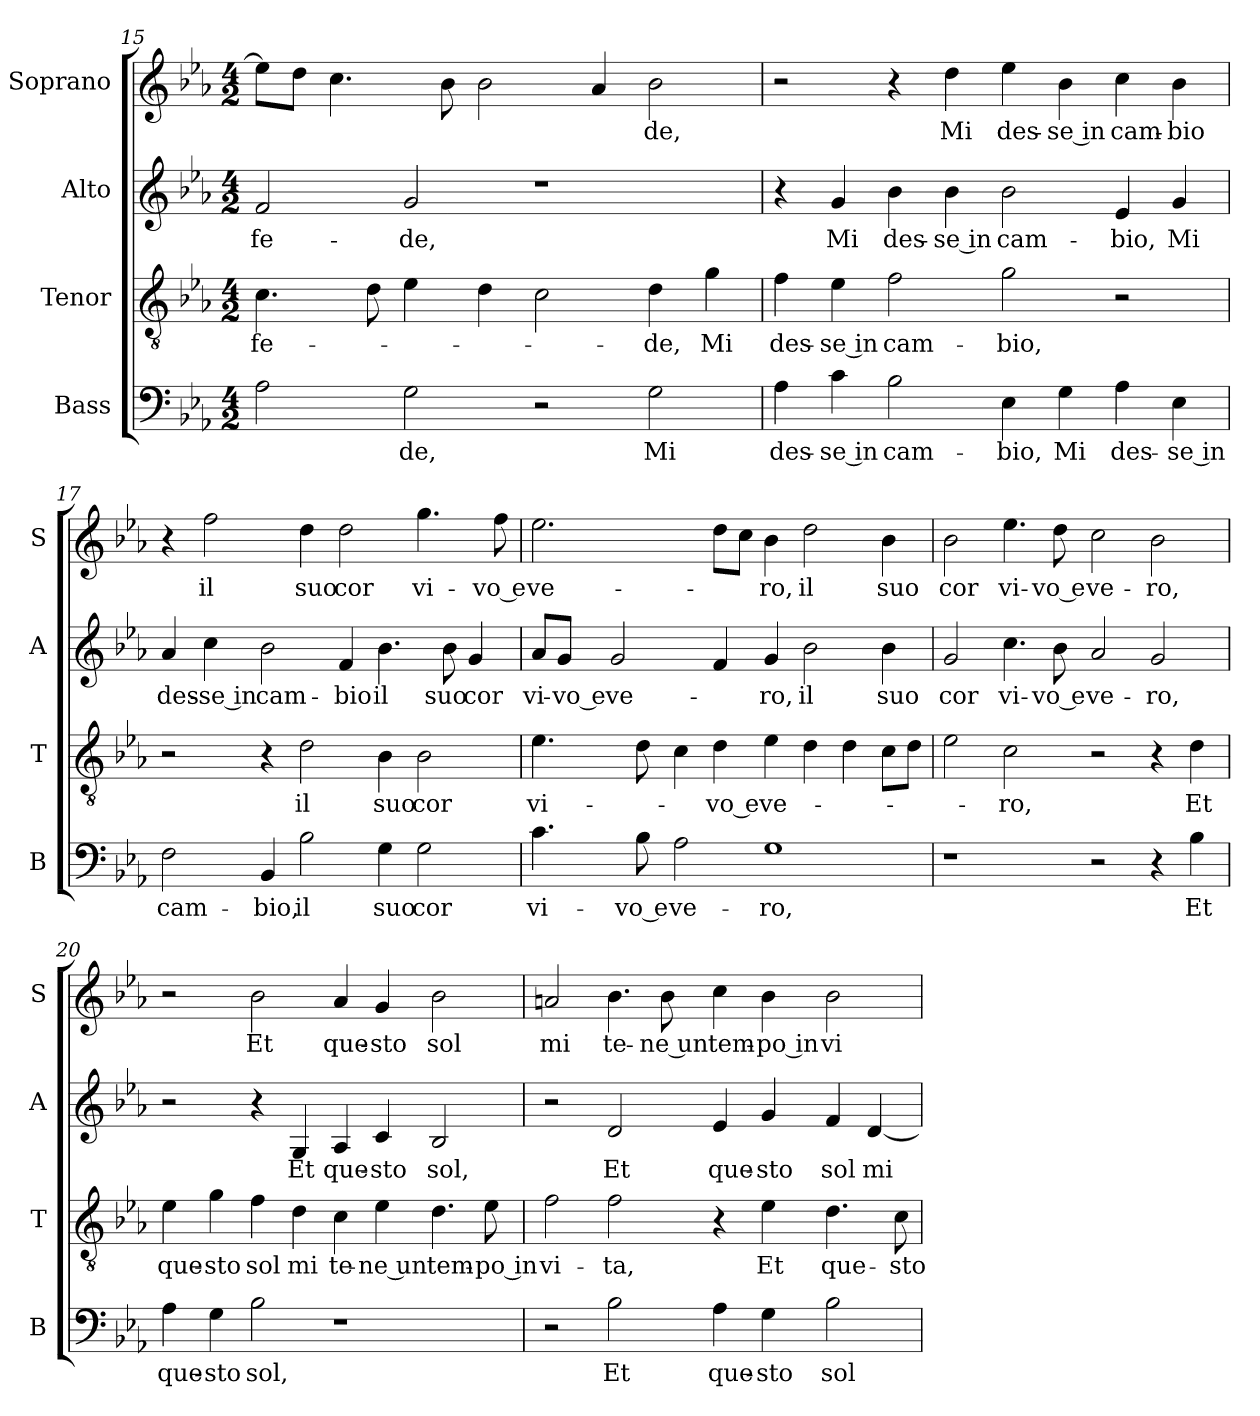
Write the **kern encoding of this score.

**kern	**text	**kern	**text	**kern	**text	**kern	**text
*part4	*part4	*part3	*part3	*part2	*part2	*part1	*part1
*staff4	*staff4	*staff3	*staff3	*staff2	*staff2	*staff1	*staff1
*I"Bass	*	*I"Tenor	*	*I"Alto	*	*I"Soprano	*
*I'B	*	*I'T	*	*I'A	*	*I'S	*
*clefF4	*	*clefGv2	*	*clefG2	*	*clefG2	*
*k[b-e-a-]	*	*k[b-e-a-]	*	*k[b-e-a-]	*	*k[b-e-a-]	*
*E-:	*	*E-:	*	*E-:	*	*E-:	*
*M4/2	*	*M4/2	*	*M4/2	*	*M4/2	*
=15	=15	=15	=15	=15	=15	=15	=15
!	!	!	!LO:LY:b	!	!LO:LY:b	!	!
2A-\	.	4.c\	fe-	2f/	fe-	8ee-\L]	.
.	.	.	.	.	.	8dd\J	.
.	.	.	.	.	.	4.cc\	.
.	.	8d\	.	.	.	.	.
!	!LO:LY:b	!	!	!	!LO:LY:b	!	!
2G\	-de,	4e-\	.	2g/	-de,	.	.
.	.	.	.	.	.	8b-\	.
.	.	4d\	.	.	.	2b-\	.
2r	.	2c\	.	1r	.	.	.
.	.	.	.	.	.	4a-/	.
!	!LO:LY:b	!	!LO:LY:b	!	!	!	!LO:LY:b
2G\	Mi	4d\	-de,	.	.	2b-\	-de,
!	!	!	!LO:LY:b	!	!	!	!
.	.	4g\	Mi	.	.	.	.
=16	=16	=16	=16	=16	=16	=16	=16
!	!LO:LY:b	!	!LO:LY:b	!	!	!	!
4A-\	des-	4f\	des-	4r	.	2r	.
!	!LO:LY:b	!	!LO:LY:b	!	!LO:LY:b	!	!
4c\	-se in	4e-\	-se in	4g/	Mi	.	.
!	!LO:LY:b	!	!LO:LY:b	!	!LO:LY:b	!	!
2B-\	cam-	2f\	cam-	4b-\	des-	4r	.
!	!	!	!	!	!LO:LY:b	!	!LO:LY:b
.	.	.	.	4b-\	-se in	4dd\	Mi
!	!LO:LY:b	!	!LO:LY:b	!	!LO:LY:b	!	!LO:LY:b
4E-\	-bio,	2g\	-bio,	2b-\	cam-	4ee-\	des-
!	!LO:LY:b	!	!	!	!	!	!LO:LY:b
4G\	Mi	.	.	.	.	4b-\	-se in
!	!LO:LY:b	!	!	!	!LO:LY:b	!	!LO:LY:b
4A-\	des-	2r	.	4e-/	-bio,	4cc\	cam-
!	!LO:LY:b	!	!	!	!LO:LY:b	!	!LO:LY:b
4E-\	-se in	.	.	4g/	Mi	4b-\	-bio
!!LO:LB:g=z
=17	=17	=17	=17	=17	=17	=17	=17
!	!LO:LY:b	!	!	!	!LO:LY:b	!	!
2F\	cam-	2r	.	4a-/	des-	4r	.
!	!	!	!	!	!LO:LY:b	!	!LO:LY:b
.	.	.	.	4cc\	-se in	2ff\	il
!	!LO:LY:b	!	!	!	!LO:LY:b	!	!
4BB-/	-bio,	4r	.	2b-\	cam-	.	.
!	!LO:LY:b	!	!LO:LY:b	!	!	!	!LO:LY:b
2B-\	il	2d\	il	.	.	4dd\	suo
!	!	!	!	!	!LO:LY:b	!	!LO:LY:b
.	.	.	.	4f/	-bio	2dd\	cor
!	!LO:LY:b	!	!LO:LY:b	!	!LO:LY:b	!	!
4G\	suo	4B-\	suo	4.b-\	il	.	.
!	!LO:LY:b	!	!LO:LY:b	!	!	!	!LO:LY:b
2G\	cor	2B-\	cor	.	.	4.gg\	vi-
!	!	!	!	!	!LO:LY:b	!	!
.	.	.	.	8b-\	suo	.	.
!	!	!	!	!	!LO:LY:b	!	!
.	.	.	.	4g/	cor	.	.
!	!	!	!	!	!	!	!LO:LY:b
.	.	.	.	.	.	8ff\	-vo e
=18	=18	=18	=18	=18	=18	=18	=18
!	!LO:LY:b	!	!LO:LY:b	!	!LO:LY:b	!	!LO:LY:b
4.c\	vi-	4.e-\	vi-	8a-/L	vi-	2.ee-\	ve-
!	!	!	!	!	!LO:LY:b	!	!
.	.	.	.	8g/J	-vo e	.	.
!	!	!	!	!	!LO:LY:b	!	!
.	.	.	.	2g/	ve-	.	.
!	!LO:LY:b	!	!	!	!	!	!
8B-\	-vo e	8d\	.	.	.	.	.
!	!LO:LY:b	!	!	!	!	!	!
2A-\	ve-	4c\	.	.	.	.	.
!	!	!	!LO:LY:b	!	!	!	!
.	.	4d\	-vo e	4f/	.	8dd\L	.
.	.	.	.	.	.	8cc\J	.
!	!LO:LY:b	!	!LO:LY:b	!	!LO:LY:b	!	!LO:LY:b
1G	-ro,	4e-\	ve-	4g/	-ro,	4b-\	-ro,
!	!	!	!	!	!LO:LY:b	!	!LO:LY:b
.	.	4d\	.	2b-\	il	2dd\	il
.	.	4d\	.	.	.	.	.
!	!	!	!	!	!LO:LY:b	!	!LO:LY:b
.	.	8c\L	.	4b-\	suo	4b-\	suo
.	.	8d\J	.	.	.	.	.
=19	=19	=19	=19	=19	=19	=19	=19
!	!	!	!	!	!LO:LY:b	!	!LO:LY:b
1r	.	2e-\	.	2g/	cor	2b-\	cor
!	!	!	!LO:LY:b	!	!LO:LY:b	!	!LO:LY:b
.	.	2c\	-ro,	4.cc\	vi-	4.ee-\	vi-
!	!	!	!	!	!LO:LY:b	!	!LO:LY:b
.	.	.	.	8b-\	-vo e	8dd\	-vo e
!	!	!	!	!	!LO:LY:b	!	!LO:LY:b
2r	.	2r	.	2a-/	ve-	2cc\	ve-
!	!	!	!	!	!LO:LY:b	!	!LO:LY:b
4r	.	4r	.	2g/	-ro,	2b-\	-ro,
!	!LO:LY:b	!	!LO:LY:b	!	!	!	!
4B-\	Et	4d\	Et	.	.	.	.
!!LO:PB:g=z
=20	=20	=20	=20	=20	=20	=20	=20
!	!LO:LY:b	!	!LO:LY:b	!	!	!	!
4A-\	que-	4e-\	que-	2r	.	2r	.
!	!LO:LY:b	!	!LO:LY:b	!	!	!	!
4G\	-sto	4g\	-sto	.	.	.	.
!	!LO:LY:b	!	!LO:LY:b	!	!	!	!LO:LY:b
2B-\	sol,	4f\	sol	4r	.	2b-\	Et
!	!	!	!LO:LY:b	!	!LO:LY:b	!	!
.	.	4d\	mi	4G/	Et	.	.
!	!	!	!LO:LY:b	!	!LO:LY:b	!	!LO:LY:b
1r	.	4c\	te-	4A-/	que-	4a-/	que-
!	!	!	!LO:LY:b	!	!LO:LY:b	!	!LO:LY:b
.	.	4e-\	-ne un	4c/	-sto	4g/	-sto
!	!	!	!LO:LY:b	!	!LO:LY:b	!	!LO:LY:b
.	.	4.d\	tem-	2B-/	sol,	2b-\	sol
!	!	!	!LO:LY:b	!	!	!	!
.	.	8e-\	-po in	.	.	.	.
=21	=21	=21	=21	=21	=21	=21	=21
!	!	!	!LO:LY:b	!	!	!	!LO:LY:b
2r	.	2f\	vi-	2r	.	2an/	mi
!	!LO:LY:b	!	!LO:LY:b	!	!LO:LY:b	!	!LO:LY:b
2B-\	Et	2f\	-ta,	2d/	Et	4.b-\	te-
!	!	!	!	!	!	!	!LO:LY:b
.	.	.	.	.	.	8b-\	-ne un
!	!LO:LY:b	!	!	!	!LO:LY:b	!	!LO:LY:b
4A-\	que-	4r	.	4e-/	que-	4cc\	tem-
!	!LO:LY:b	!	!LO:LY:b	!	!LO:LY:b	!	!LO:LY:b
4G\	-sto	4e-\	Et	4g/	-sto	4b-\	-po in
!	!LO:LY:b	!	!LO:LY:b	!	!LO:LY:b	!	!LO:LY:b
2B-\	sol	4.d\	que-	4f/	sol	2b-\	vi-
!	!	!	!	!	!LO:LY:b	!	!
.	.	.	.	[4d/	mi	.	.
!	!	!	!LO:LY:b	!	!	!	!
.	.	8c\	-sto	.	.	.	.
=	=	=	=	=	=	=	=
*-	*-	*-	*-	*-	*-	*-	*-
